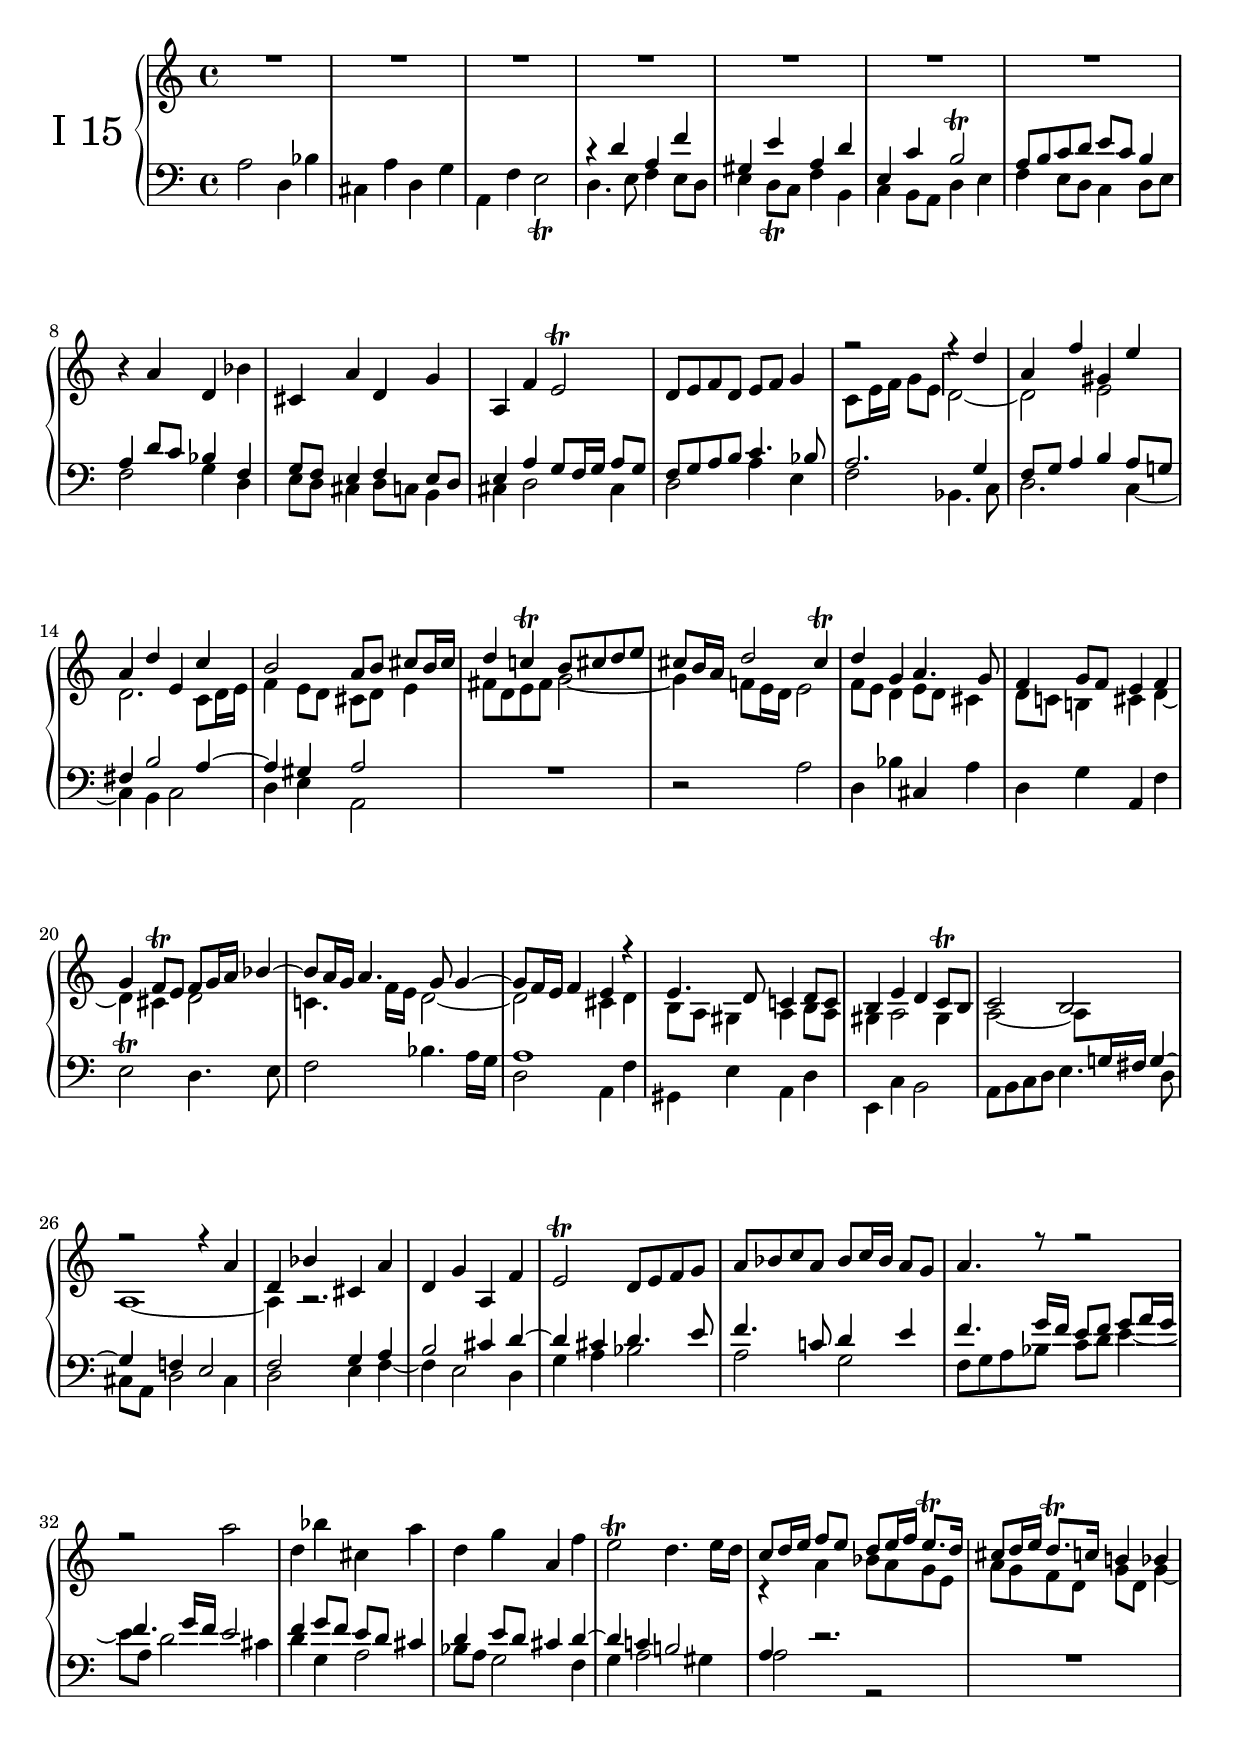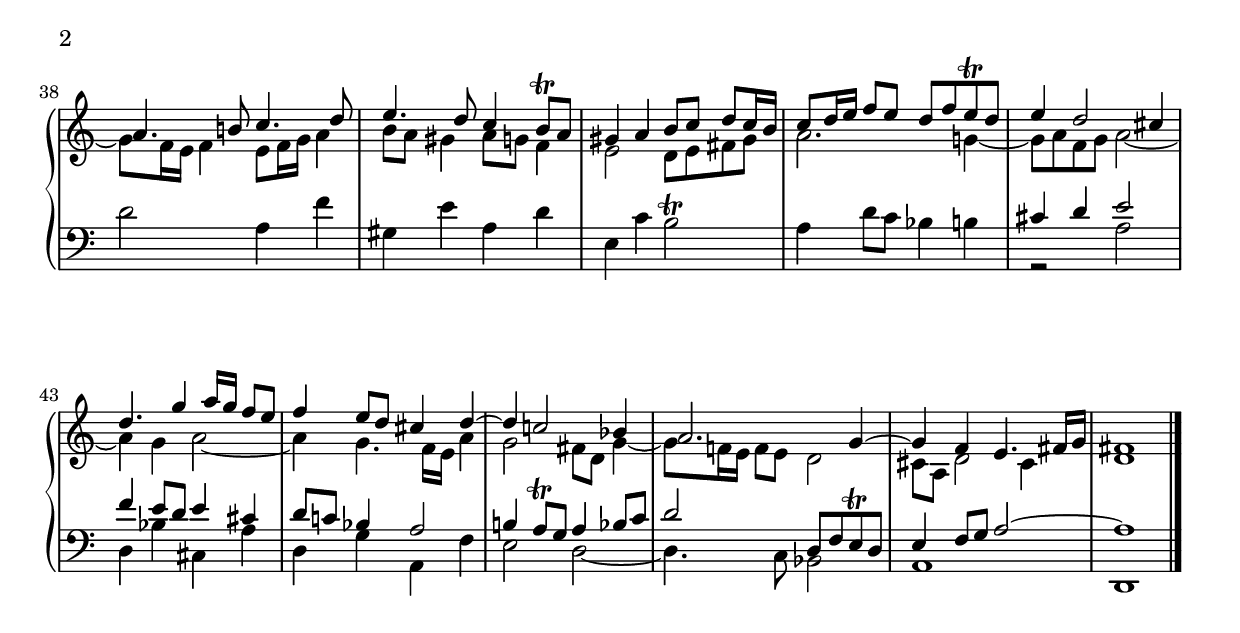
rh = \markup { \postscript # "0.20 setlinewidth 0.1 -2.4 moveto -1 0 rlineto 0 3 rlineto stroke" }
lh = \markup { \postscript # "0.20 setlinewidth -0.5 0 moveto 0 4 rlineto 1.5 0 rlineto stroke" }

soprxv = \relative c''
{
	R1 |
	R |
	R |
	R |
	R |
	R |
	R |
	s |
	s |
	s |
	s |
	r2 r4 d |
	a f' gis, e' |
	a, d e, c' |
	b2 a8 b cis b16 cis |
	d4 c\trill b8 cis d e |
	cis8 b16 a d2 cis4\trill |
	d g, a4. g8 |
	f4 g8 f e4 f |
	g f8\trill e f g16 a bes4 ~|
	bes8 a16 g a4. g8 g4 ~|
	g8 f16 e f4 e r |
	s1 |
	s |
	s |
	r2 r4 a |
	d, bes' cis, a' |
	d, g a, f'| 
	e2\trill d8 e f g |
	a bes c a bes c16 bes a8 g |
	a4. r8 r2 |
	r2 \oneVoice a'2 |
	d,4 bes' cis, a' |
	d, g a, f' |
	e2\trill d4. e16 d |
	\voiceOne
	c8 d16 e f8 e d e16 f e8.\trill d16 |
	cis8 d16 e d8.\trill c16 b4 bes |
	a4. b8 c4. d8 |
	e4. d8 c4 b8\trill a |
	gis4 a b8 c d c16 b |
	c8 d16 e f8 e d f e\trill d |
	e4 d2 cis4 |
	d4. g4 a16 g f8 e |
	f4 e8 d cis4 d~|
	d c2 bes4 |
	a2. g4~|
	g f e4. fis16 g fis1
	\bar "|."
}

altoxv = \relative c''
{
	R1 |
	R |
	R |
	R |
	R |
	R |
	R |
	\oneVoice
	r4 a d, bes' |
	cis, a' d, g |
	a, f' e2\trill |
	d8 e f d e f g4 |
	\voiceTwo
	c,8 e16 f g8 e d2_\lh ~|
	d e |
	d2. c8 d16 e |
	f4 e8 d cis d e4 |
	fis8 d e fis g2 ~ |
	g4 f8 e16 d e2 |
	f8 e d4 e8 d cis4 |
	d8 c b4 cis d ~|
	d cis d2 |
	c4. f16 e d2 ~|
	d cis4 d |
	\oneVoice
	e4. d8 c4 d8 c |
	b4 e d c8\trill b |
	c2 b |
	\voiceTwo
	a1~ |
	a4 a2.\rest |
	s1 |
	s |
	s |
	s |
	s |
	s |
	s |
	s |
	r4 a' bes8 a g e |
	a g f d g d g4 ~|
	g8 f16 e f4 e8 f16 g a4 |
	b8 a gis4 a8 g f4 |
	e2 d8 e fis gis |
	a2. g4 ~ |
	g8 a f g a2 ~|
	a4 g a2 ~|
	a4 g4. f16 e a4 |
	g2 fis8 d g4 ~|
	g8 f16 e f8 e d2 |
	cis8 a d2 cis4 |
	d1 | 
}

tenorxv = \relative c'
{
	\clef bass
	s1 |
	s |
	s |
	r4 d a f' |
	gis, e' a, d |
	e, c' b2\trill |
	a8 b c d e c b4 |
	a d8 c bes4 f |
	g8 f e4 f e8 d |
	e4 a g8 f16 g a8 g |
	f g a b c4. bes8 |
	a2. g4 |
	f8 g a4 b a8 g |
	fis4 b2 a4 ~ |
	a gis a2 |
	R1 |
	\oneVoice
	r2 a |
	d,4 bes' cis, a' |
	d, g a, f' |
	e2\trill d4. e8 |
	f2 bes4. a16 g |
	\voiceOne
	a1 |
	\change Staff="up" \voiceTwo
	b8 a gis4 a b8 a |
	gis4 a2 gis4|
	a2~a8 \change Staff="down" \voiceOne g16 fis g4 ~ |
	g f e2 |
	f g4 a |
	b2 cis4 d~|
	d cis d4. e8 |
	f4. c8 d4 e |
	f4. g16 f e8 f g a16 g |
	f4. g16 f e2 |
	f4 g8 f e d cis4 |
	d e8 d cis4 d~|
	d c b2 |
	a4 r2. |
	R1
	\oneVoice
	d2 a4 f' |
	gis, e' a, d |
	e, c' b2\trill |
	a4 d8 c bes4 b |
	\voiceOne
	cis d e2 |
	f4 e8 d e4 cis |
	d8 c bes4 a2 |
	b4 a8\trill g a4 bes8 c |
	d2 d,8 f e\trill d |
	e4 f8 g a2 ~|
	a1 |


}
bassxv = \relative c
{
	a'2 d,4 bes' |
	cis, a' d, g |
	a, f' e2\trill |
	d4. e8 f4 e8 d |
	e4 d8\trill c f4 b, |
	c b8 a d4 e |
	f e8 d c4 d8 e |
	f2 g4 d |
	e8 d cis4 d8 c b4 |
	cis4 d2 cis4 |
	d2 a'4 e |
	f2 bes,4. c8 |
	d2. c4 ~|
	c b c2 |
	d4 e a,2 |
	R1 |
	s |
	s |
	s |
	s |
	s |
	d2 a4 f' |
	gis, e' a, d |
	e, c' b2 |
	a8 b c d e4. d8 |
	cis a d2 cis4 |
	d2 e4 f ~|
	f e2 d4 |
	g4 a bes2 |
	a g |
	f8 g a bes c d e4 ~|
	e8 a, d2 cis4 |
	d g, a2 |
	bes8 a g2 f4 |
	g a2 gis4 |
	a2 r2 |
	R1 |
	s |
	s |
	s |
	s |
	r2 a |
	d,4 bes' cis,  a' |
	d, g a, f' |
	e2 d ~|
	d4. c8 bes2 |
	a1|
	d, |
}


\include "merge.ly"
\score
{
	\new PianoStaff <<
		\accidentalStyle "piano"

		\set PianoStaff.instrumentName = # "Ⅰ 15"
		\new Staff="up" << { \soprxv } \\ {\altoxv} >>
		\new Staff="down" << {\tenorxv} \\ {\bassxv} >>
	>>
	\layout 
	{
		\context { \PianoStaff \override InstrumentName #'font-size = #5  }
		\context { \Staff \consists #merge-rests-engraver }
		\context { \Staff \consists #merge-mmrests-engraver }
		\context 
		{
			\Score
			\override SpacingSpanner.common-shortest-duration = #(ly:make-moment 1/4)
		}
	}
	\midi {\tempo 4=100}
}